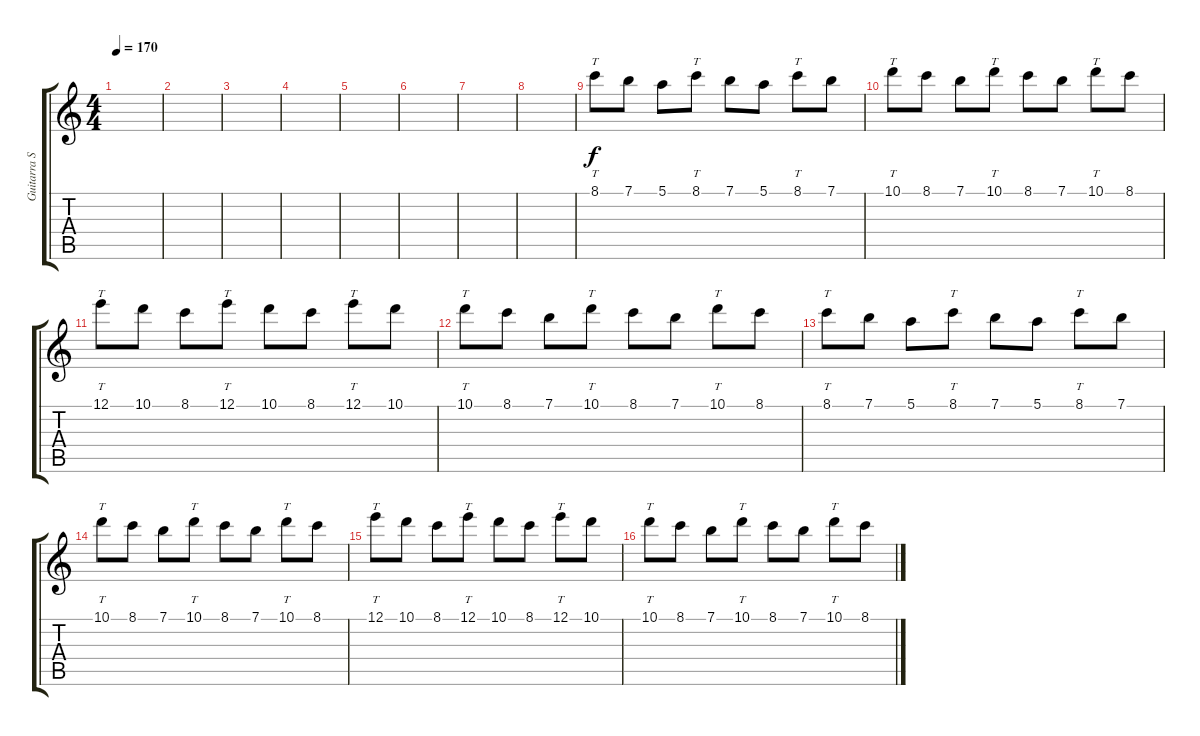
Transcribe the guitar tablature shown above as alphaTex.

\track ("Guitarra Solo" "Guitarra S") {instrument overdrivenguitar}
\staff {score tabs}
\tuning (E4 B3 G3 D3 A2 E2) {hide}
\ts (4 4)
\tempo 170
\clef g2
\ks c
|
|
|
|
|
|
|
|
8.1.8{tt} 7.1.8 5.1.8 8.1.8{tt} 7.1.8 5.1.8 8.1.8{tt} 7.1.8 |
10.1.8{tt} 8.1.8 7.1.8 10.1.8{tt} 8.1.8 7.1.8 10.1.8{tt} 8.1.8 |
12.1.8{tt} 10.1.8 8.1.8 12.1.8{tt} 10.1.8 8.1.8 12.1.8{tt} 10.1.8 |
10.1.8{tt} 8.1.8 7.1.8 10.1.8{tt} 8.1.8 7.1.8 10.1.8{tt} 8.1.8 |
8.1.8{tt} 7.1.8 5.1.8 8.1.8{tt} 7.1.8 5.1.8 8.1.8{tt} 7.1.8 |
10.1.8{tt} 8.1.8 7.1.8 10.1.8{tt} 8.1.8 7.1.8 10.1.8{tt} 8.1.8 |
12.1.8{tt} 10.1.8 8.1.8 12.1.8{tt} 10.1.8 8.1.8 12.1.8{tt} 10.1.8 |
10.1.8{tt} 8.1.8 7.1.8 10.1.8{tt} 8.1.8 7.1.8 10.1.8{tt} 8.1.8
